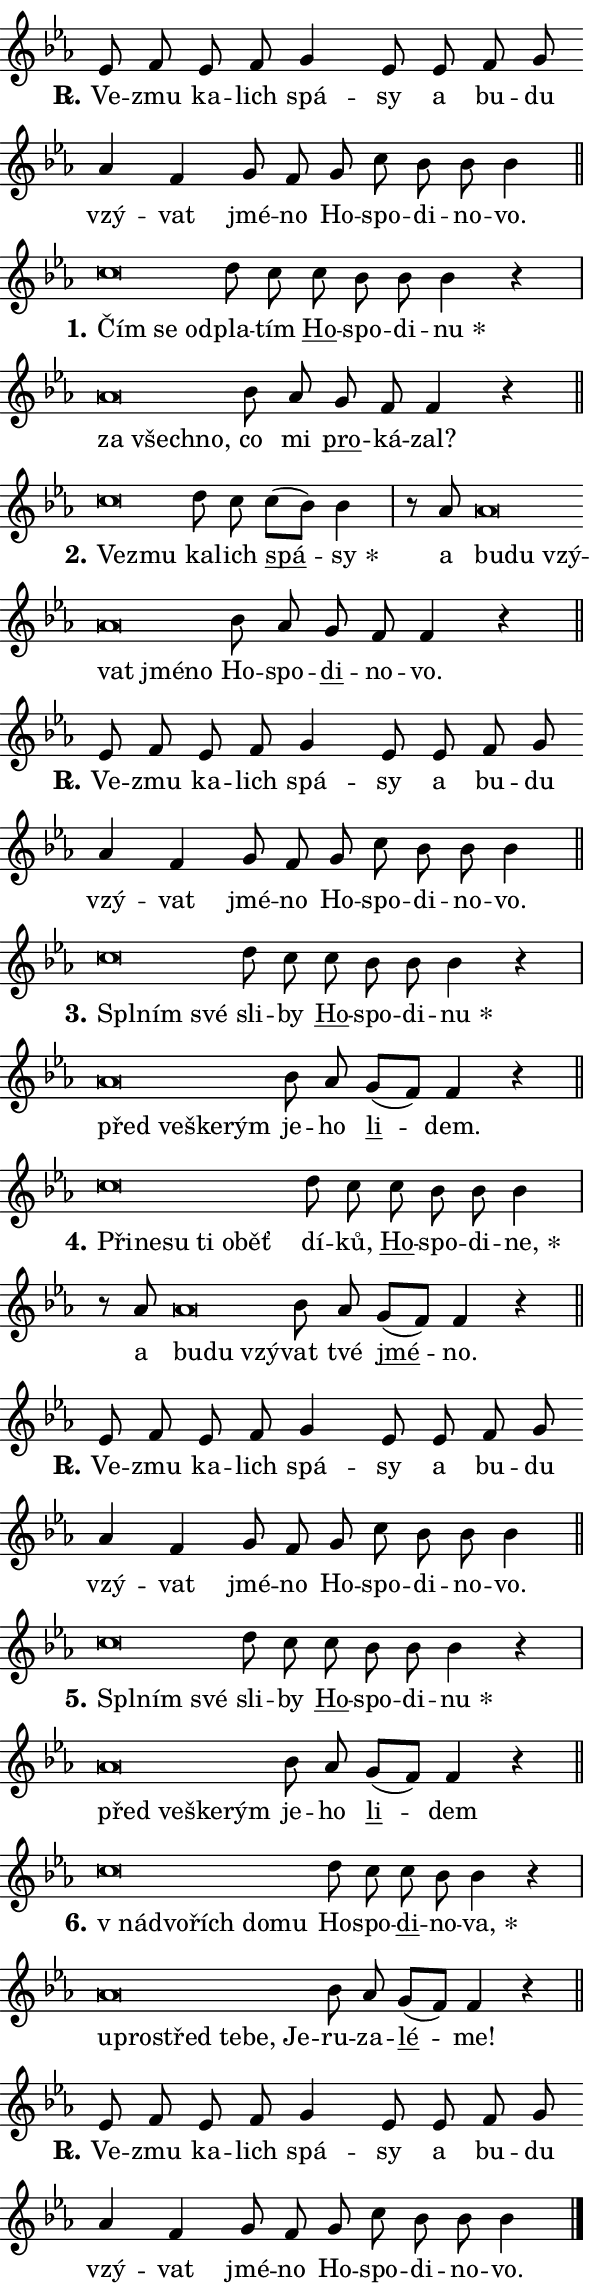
\version "2.24.0"
\header { tagline = "" }
\paper {
  indent = 0\cm
  top-margin = 0\cm
  right-margin = 0.13\cm % to fit lyric hyphens
  bottom-margin = 0\cm
  left-margin = 0\cm
  paper-width = 10\cm
  page-breaking = #ly:one-page-breaking
  system-system-spacing.basic-distance = #11
  score-system-spacing.basic-distance = #11
  ragged-last = ##f
}


%% Author: Thomas Morley
%% https://lists.gnu.org/archive/html/lilypond-user/2020-05/msg00002.html
#(define (line-position grob)
"Returns position of @var[grob} in current system:
   @code{'start}, if at first time-step
   @code{'end}, if at last time-step
   @code{'middle} otherwise
"
  (let* ((col (ly:item-get-column grob))
         (ln (ly:grob-object col 'left-neighbor))
         (rn (ly:grob-object col 'right-neighbor))
         (col-to-check-left (if (ly:grob? ln) ln col))
         (col-to-check-right (if (ly:grob? rn) rn col))
         (break-dir-left
           (and
             (ly:grob-property col-to-check-left 'non-musical #f)
             (ly:item-break-dir col-to-check-left)))
         (break-dir-right
           (and
             (ly:grob-property col-to-check-right 'non-musical #f)
             (ly:item-break-dir col-to-check-right))))
        (cond ((eqv? 1 break-dir-left) 'start)
              ((eqv? -1 break-dir-right) 'end)
              (else 'middle))))

#(define (tranparent-at-line-position vctor)
  (lambda (grob)
  "Relying on @code{line-position} select the relevant enry from @var{vctor}.
Used to determine transparency,"
    (case (line-position grob)
      ((end) (not (vector-ref vctor 0)))
      ((middle) (not (vector-ref vctor 1)))
      ((start) (not (vector-ref vctor 2))))))

noteHeadBreakVisibility =
#(define-music-function (break-visibility)(vector?)
"Makes @code{NoteHead}s transparent relying on @var{break-visibility}"
#{
  \override NoteHead.transparent =
    #(tranparent-at-line-position break-visibility)
#})

#(define delete-ledgers-for-transparent-note-heads
  (lambda (grob)
    "Reads whether a @code{NoteHead} is transparent.
If so this @code{NoteHead} is removed from @code{'note-heads} from
@var{grob}, which is supposed to be @code{LedgerLineSpanner}.
As a result ledgers are not printed for this @code{NoteHead}"
    (let* ((nhds-array (ly:grob-object grob 'note-heads))
           (nhds-list
             (if (ly:grob-array? nhds-array)
                 (ly:grob-array->list nhds-array)
                 '()))
           ;; Relies on the transparent-property being done before
           ;; Staff.LedgerLineSpanner.after-line-breaking is executed.
           ;; This is fragile ...
           (to-keep
             (remove
               (lambda (nhd)
                 (ly:grob-property nhd 'transparent #f))
               nhds-list)))
      ;; TODO find a better method to iterate over grob-arrays, similiar
      ;; to filter/remove etc for lists
      ;; For now rebuilt from scratch
      (set! (ly:grob-object grob 'note-heads)  '())
      (for-each
        (lambda (nhd)
          (ly:pointer-group-interface::add-grob grob 'note-heads nhd))
        to-keep))))

squashNotes = {
  \override NoteHead.X-extent = #'(-0.2 . 0.2)
  \override NoteHead.Y-extent = #'(-0.75 . 0)
  \override NoteHead.stencil =
    #(lambda (grob)
       (let ((pos (ly:grob-property grob 'staff-position)))
         (begin
           (if (< pos -7) (display "ERROR: Lower brevis then expected\n") (display ""))
           (if (<= pos -6) ly:text-interface::print ly:note-head::print))))
}
unSquashNotes = {
  \revert NoteHead.X-extent
  \revert NoteHead.Y-extent
  \revert NoteHead.stencil
}

hideNotes = \noteHeadBreakVisibility #begin-of-line-visible
unHideNotes = \noteHeadBreakVisibility #all-visible

% work-around for resetting accidentals
% https://lilypond.org/doc/v2.23/Documentation/notation/displaying-rhythms#unmetered-music
cadenzaMeasure = {
  \cadenzaOff
  \partial 1024 s1024
  \cadenzaOn
}

#(define-markup-command (accent layout props text) (markup?)
  "Underline accented syllable"
  (interpret-markup layout props
    #{\markup \override #'(offset . 4.3) \underline { #text }#}))

responsum = \markup \concat {
  "R" \hspace #-1.05 \path #0.1 #'((moveto 0 0.07) (lineto 0.9 0.8)) \hspace #0.05 "."
}

spaceSize = #0.6828661417322834 % exact space size for TeX Gyre Schola

\layout {
  \context {
    \Staff
    \remove "Time_signature_engraver"
    \override LedgerLineSpanner.after-line-breaking = #delete-ledgers-for-transparent-note-heads
  }
  \context {
    \Lyrics {
      \override LyricSpace.minimum-distance = \spaceSize
      \override LyricText.font-name = #"TeX Gyre Schola"
      \override LyricText.font-size = 1
      \override StanzaNumber.font-name = #"TeX Gyre Schola Bold"
      \override StanzaNumber.font-size = 1
    }
  }
  \context {
    \Score 
    \override NoteHead.text =
      #(lambda (grob) 
        (let ((pos (ly:grob-property grob 'staff-position)))
          #{\markup {
            \combine
              \halign #-0.55 \raise #(if (= pos -6) 0 0.5) \override #'(thickness . 2) \draw-line #'(3.2 . 0)
              \musicglyph "noteheads.sM1"
          }#}))
  }
}

% magnetic-lyrics.ily
%
%   written by
%     Jean Abou Samra <jean@abou-samra.fr>
%     Werner Lemberg <wl@gnu.org>
%
%   adapted by
%     Jiri Hon <jiri.hon@gmail.com>
%
% Version 2022-Apr-15

% https://www.mail-archive.com/lilypond-user@gnu.org/msg149350.html

#(define (Left_hyphen_pointer_engraver context)
   "Collect syllable-hyphen-syllable occurrences in lyrics and store
them in properties.  This engraver only looks to the left.  For
example, if the lyrics input is @code{foo -- bar}, it does the
following.

@itemize @bullet
@item
Set the @code{text} property of the @code{LyricHyphen} grob between
@q{foo} and @q{bar} to @code{foo}.

@item
Set the @code{left-hyphen} property of the @code{LyricText} grob with
text @q{foo} to the @code{LyricHyphen} grob between @q{foo} and
@q{bar}.
@end itemize

Use this auxiliary engraver in combination with the
@code{lyric-@/text::@/apply-@/magnetic-@/offset!} hook."
   (let ((hyphen #f)
         (text #f))
     (make-engraver
      (acknowledgers
       ((lyric-syllable-interface engraver grob source-engraver)
        (set! text grob)))
      (end-acknowledgers
       ((lyric-hyphen-interface engraver grob source-engraver)
        ;(when (not (grob::has-interface grob 'lyric-space-interface))
          (set! hyphen grob)));)
      ((stop-translation-timestep engraver)
       (when (and text hyphen)
         (ly:grob-set-object! text 'left-hyphen hyphen))
       (set! text #f)
       (set! hyphen #f)))))

#(define (lyric-text::apply-magnetic-offset! grob)
   "If the space between two syllables is less than the value in
property @code{LyricText@/.details@/.squash-threshold}, move the right
syllable to the left so that it gets concatenated with the left
syllable.

Use this function as a hook for
@code{LyricText@/.after-@/line-@/breaking} if the
@code{Left_@/hyphen_@/pointer_@/engraver} is active."
   (let ((hyphen (ly:grob-object grob 'left-hyphen #f)))
     (when hyphen
       (let ((left-text (ly:spanner-bound hyphen LEFT)))
         (when (grob::has-interface left-text 'lyric-syllable-interface)
           (let* ((common (ly:grob-common-refpoint grob left-text X))
                  (this-x-ext (ly:grob-extent grob common X))
                  (left-x-ext
                   (begin
                     ;; Trigger magnetism for left-text.
                     (ly:grob-property left-text 'after-line-breaking)
                     (ly:grob-extent left-text common X)))
                  ;; `delta` is the gap width between two syllables.
                  (delta (- (interval-start this-x-ext)
                            (interval-end left-x-ext)))
                  (details (ly:grob-property grob 'details))
                  (threshold (assoc-get 'squash-threshold details 0.2)))
             (when (< delta threshold)
               (let* (;; We have to manipulate the input text so that
                      ;; ligatures crossing syllable boundaries are not
                      ;; disabled.  For languages based on the Latin
                      ;; script this is essentially a beautification.
                      ;; However, for non-Western scripts it can be a
                      ;; necessity.
                      (lt (ly:grob-property left-text 'text))
                      (rt (ly:grob-property grob 'text))
                      (is-space (grob::has-interface hyphen 'lyric-space-interface))
                      (space (if is-space " " ""))
                      (extra-delta (if is-space spaceSize 0))
                      ;; Append new syllable.
                      (ltrt-space (if (and (string? lt) (string? rt))
                                (string-append lt space rt)
                                (make-concat-markup (list lt space rt))))
                      ;; Right-align `ltrt` to the right side.
                      (ltrt-space-markup (grob-interpret-markup
                               grob
                               (make-translate-markup
                                (cons (interval-length this-x-ext) 0)
                                (make-right-align-markup ltrt-space)))))
                 (begin
                   ;; Don't print `left-text`.
                   (ly:grob-set-property! left-text 'stencil #f)
                   ;; Set text and stencil (which holds all collected
                   ;; syllables so far) and shift it to the left.
                   (ly:grob-set-property! grob 'text ltrt-space)
                   (ly:grob-set-property! grob 'stencil ltrt-space-markup)
                   (ly:grob-translate-axis! grob (- (- delta extra-delta)) X))))))))))


#(define (lyric-hyphen::displace-bounds-first grob)
   ;; Make very sure this callback isn't triggered too early.
   (let ((left (ly:spanner-bound grob LEFT))
         (right (ly:spanner-bound grob RIGHT)))
     (ly:grob-property left 'after-line-breaking)
     (ly:grob-property right 'after-line-breaking)
     (ly:lyric-hyphen::print grob)))

squashThreshold = #0.4

\layout {
  \context {
    \Lyrics
    \consists #Left_hyphen_pointer_engraver
    \override LyricText.after-line-breaking =
      #lyric-text::apply-magnetic-offset!
    \override LyricHyphen.stencil = #lyric-hyphen::displace-bounds-first
    \override LyricText.details.squash-threshold = \squashThreshold
    \override LyricHyphen.minimum-distance = 0
    \override LyricHyphen.minimum-length = \squashThreshold
  }
}

squashText = \override LyricText.details.squash-threshold = 9999
unSquashText = \override LyricText.details.squash-threshold = \squashThreshold

leftText = \override LyricText.self-alignment-X = #LEFT
unLeftText = \revert LyricText.self-alignment-X

starOffset = #(lambda (grob) 
                (let ((x_offset (ly:self-alignment-interface::aligned-on-x-parent grob)))
                  (if (= x_offset 0) 0 (+ x_offset 1.2))))

star = #(define-music-function (syllable)(string?)
"Append star separator at the end of a syllable"
#{
  \once \override LyricText.X-offset = #starOffset
  \lyricmode { \markup {
    #syllable
    \override #'((font-name . "TeX Gyre Schola Bold")) \hspace #0.2 \lower #0.65 \larger "*"
  } }
#})

starAccent = #(define-music-function (syllable)(string?)
"Append star separator at the end of a syllable and make accent"
#{
  \once \override LyricText.X-offset = #starOffset
  \lyricmode { \markup {
    \accent #syllable
    \override #'((font-name . "TeX Gyre Schola Bold")) \hspace #0.2 \lower #0.65 \larger "*"
  } }
#})

breath = #(define-music-function (syllable)(string?)
"Append breathing indicator at the end of a syllable"
#{
  \lyricmode { \markup { #syllable "+" } }
#})

optionalBreath = #(define-music-function (syllable)(string?)
"Append optional breathing indicator at the end of a syllable"
#{
  \lyricmode { \markup { #syllable "(+)" } }
#})


\score {
    <<
        \new Voice = "melody" { \cadenzaOn \key es \major \relative { es'8 f es f g4 es8 es \bar "" f g \bar "" as4 f \bar "" g8 f g c bes bes bes4 \cadenzaMeasure \bar "||" \break } }
        \new Lyrics \lyricsto "melody" { \lyricmode { \set stanza = \responsum
Ve -- zmu ka -- lich spá -- sy a bu -- du vzý -- vat jmé -- no Ho -- spo -- di -- no -- vo. } }
    >>
    \layout {}
}

\score {
    <<
        \new Voice = "melody" { \cadenzaOn \key es \major \relative { \squashNotes c''\breve*1/16 \hideNotes \breve*1/16 \breve*1/16 \bar "" \unHideNotes \unSquashNotes d8 c \bar "" c bes bes bes4 r \cadenzaMeasure \bar "|" \squashNotes as\breve*1/16 \hideNotes \breve*1/16 \breve*1/16 \bar "" \unHideNotes \unSquashNotes bes8 as \bar "" g f f4 r \cadenzaMeasure \bar "||" \break } }
        \new Lyrics \lyricsto "melody" { \lyricmode { \set stanza = "1."
\leftText Čím \squashText se od -- \unLeftText \unSquashText pla -- tím \markup \accent Ho -- spo -- di -- \star nu \leftText za \squashText všech -- no, \unLeftText \unSquashText co mi \markup \accent pro -- ká -- zal? } }
    >>
    \layout {}
}

\score {
    <<
        \new Voice = "melody" { \cadenzaOn \key es \major \relative { \squashNotes c''\breve*1/16 \hideNotes \breve*1/16 \bar "" \unHideNotes \unSquashNotes d8 c \bar "" c[( bes)] bes4 \cadenzaMeasure \bar "|" r8 as8 \squashNotes as\breve*1/16 \hideNotes \breve*1/16 \bar "" \breve*1/16 \bar "" \breve*1/16 \bar "" \breve*1/16 \breve*1/16 \bar "" \unHideNotes \unSquashNotes bes8 as \bar "" g f f4 r \cadenzaMeasure \bar "||" \break } }
        \new Lyrics \lyricsto "melody" { \lyricmode { \set stanza = "2."
\leftText Ve -- \squashText zmu \unLeftText \unSquashText ka -- lich \markup \accent spá -- \star sy a \leftText bu -- \squashText du vzý -- vat jmé -- no \unLeftText \unSquashText Ho -- spo -- \markup \accent di -- no -- vo. } }
    >>
    \layout {}
}

\score {
    <<
        \new Voice = "melody" { \cadenzaOn \key es \major \relative { es'8 f es f g4 es8 es \bar "" f g \bar "" as4 f \bar "" g8 f g c bes bes bes4 \cadenzaMeasure \bar "||" \break } }
        \new Lyrics \lyricsto "melody" { \lyricmode { \set stanza = \responsum
Ve -- zmu ka -- lich spá -- sy a bu -- du vzý -- vat jmé -- no Ho -- spo -- di -- no -- vo. } }
    >>
    \layout {}
}

\score {
    <<
        \new Voice = "melody" { \cadenzaOn \key es \major \relative { \squashNotes c''\breve*1/16 \hideNotes \breve*1/16 \breve*1/16 \bar "" \unHideNotes \unSquashNotes d8 c \bar "" c bes bes bes4 r \cadenzaMeasure \bar "|" \squashNotes as\breve*1/16 \hideNotes \breve*1/16 \bar "" \breve*1/16 \breve*1/16 \bar "" \unHideNotes \unSquashNotes bes8 as \bar "" g[( f)] f4 r \cadenzaMeasure \bar "||" \break } }
        \new Lyrics \lyricsto "melody" { \lyricmode { \set stanza = "3."
\leftText Spl -- \squashText ním své \unLeftText \unSquashText sli -- by \markup \accent Ho -- spo -- di -- \star nu \leftText před \squashText ve -- ške -- rým \unLeftText \unSquashText je -- ho \markup \accent li -- dem. } }
    >>
    \layout {}
}

\score {
    <<
        \new Voice = "melody" { \cadenzaOn \key es \major \relative { \squashNotes c''\breve*1/16 \hideNotes \breve*1/16 \bar "" \breve*1/16 \bar "" \breve*1/16 \bar "" \breve*1/16 \breve*1/16 \bar "" \unHideNotes \unSquashNotes d8 c \bar "" c bes bes bes4 \cadenzaMeasure \bar "|" r8 as8 \squashNotes as\breve*1/16 \hideNotes \breve*1/16 \breve*1/16 \bar "" \unHideNotes \unSquashNotes bes8 as \bar "" g[( f)] f4 r \cadenzaMeasure \bar "||" \break } }
        \new Lyrics \lyricsto "melody" { \lyricmode { \set stanza = "4."
\leftText Při -- \squashText ne -- su ti o -- běť \unLeftText \unSquashText dí -- ků, \markup \accent Ho -- spo -- di -- \star ne, a \leftText bu -- \squashText du vzý -- \unLeftText \unSquashText vat tvé \markup \accent jmé -- no. } }
    >>
    \layout {}
}

\score {
    <<
        \new Voice = "melody" { \cadenzaOn \key es \major \relative { es'8 f es f g4 es8 es \bar "" f g \bar "" as4 f \bar "" g8 f g c bes bes bes4 \cadenzaMeasure \bar "||" \break } }
        \new Lyrics \lyricsto "melody" { \lyricmode { \set stanza = \responsum
Ve -- zmu ka -- lich spá -- sy a bu -- du vzý -- vat jmé -- no Ho -- spo -- di -- no -- vo. } }
    >>
    \layout {}
}

\score {
    <<
        \new Voice = "melody" { \cadenzaOn \key es \major \relative { \squashNotes c''\breve*1/16 \hideNotes \breve*1/16 \breve*1/16 \bar "" \unHideNotes \unSquashNotes d8 c \bar "" c bes bes bes4 r \cadenzaMeasure \bar "|" \squashNotes as\breve*1/16 \hideNotes \breve*1/16 \bar "" \breve*1/16 \breve*1/16 \bar "" \unHideNotes \unSquashNotes bes8 as \bar "" g[( f)] f4 r \cadenzaMeasure \bar "||" \break } }
        \new Lyrics \lyricsto "melody" { \lyricmode { \set stanza = "5."
\leftText Spl -- \squashText ním své \unLeftText \unSquashText sli -- by \markup \accent Ho -- spo -- di -- \star nu \leftText před \squashText ve -- ške -- rým \unLeftText \unSquashText je -- ho \markup \accent li -- dem } }
    >>
    \layout {}
}

\score {
    <<
        \new Voice = "melody" { \cadenzaOn \key es \major \relative { \squashNotes c''\breve*1/16 \hideNotes \breve*1/16 \bar "" \breve*1/16 \bar "" \breve*1/16 \breve*1/16 \bar "" \unHideNotes \unSquashNotes d8 c \bar "" c bes bes4 r \cadenzaMeasure \bar "|" \squashNotes as\breve*1/16 \hideNotes \breve*1/16 \bar "" \breve*1/16 \bar "" \breve*1/16 \bar "" \breve*1/16 \breve*1/16 \bar "" \unHideNotes \unSquashNotes bes8 as \bar "" g[( f)] f4 r \cadenzaMeasure \bar "||" \break } }
        \new Lyrics \lyricsto "melody" { \lyricmode { \set stanza = "6."
\leftText "v ná" -- \squashText dvo -- řích do -- mu \unLeftText \unSquashText Ho -- spo -- \markup \accent di -- no -- \star va, \leftText u -- \squashText pro -- střed te -- be, Je -- \unLeftText \unSquashText ru -- za -- \markup \accent lé -- me! } }
    >>
    \layout {}
}

\score {
    <<
        \new Voice = "melody" { \cadenzaOn \key es \major \relative { es'8 f es f g4 es8 es \bar "" f g \bar "" as4 f \bar "" g8 f g c bes bes bes4 \cadenzaMeasure \bar "||" \break } \bar "|." }
        \new Lyrics \lyricsto "melody" { \lyricmode { \set stanza = \responsum
Ve -- zmu ka -- lich spá -- sy a bu -- du vzý -- vat jmé -- no Ho -- spo -- di -- no -- vo. } }
    >>
    \layout {}
}
